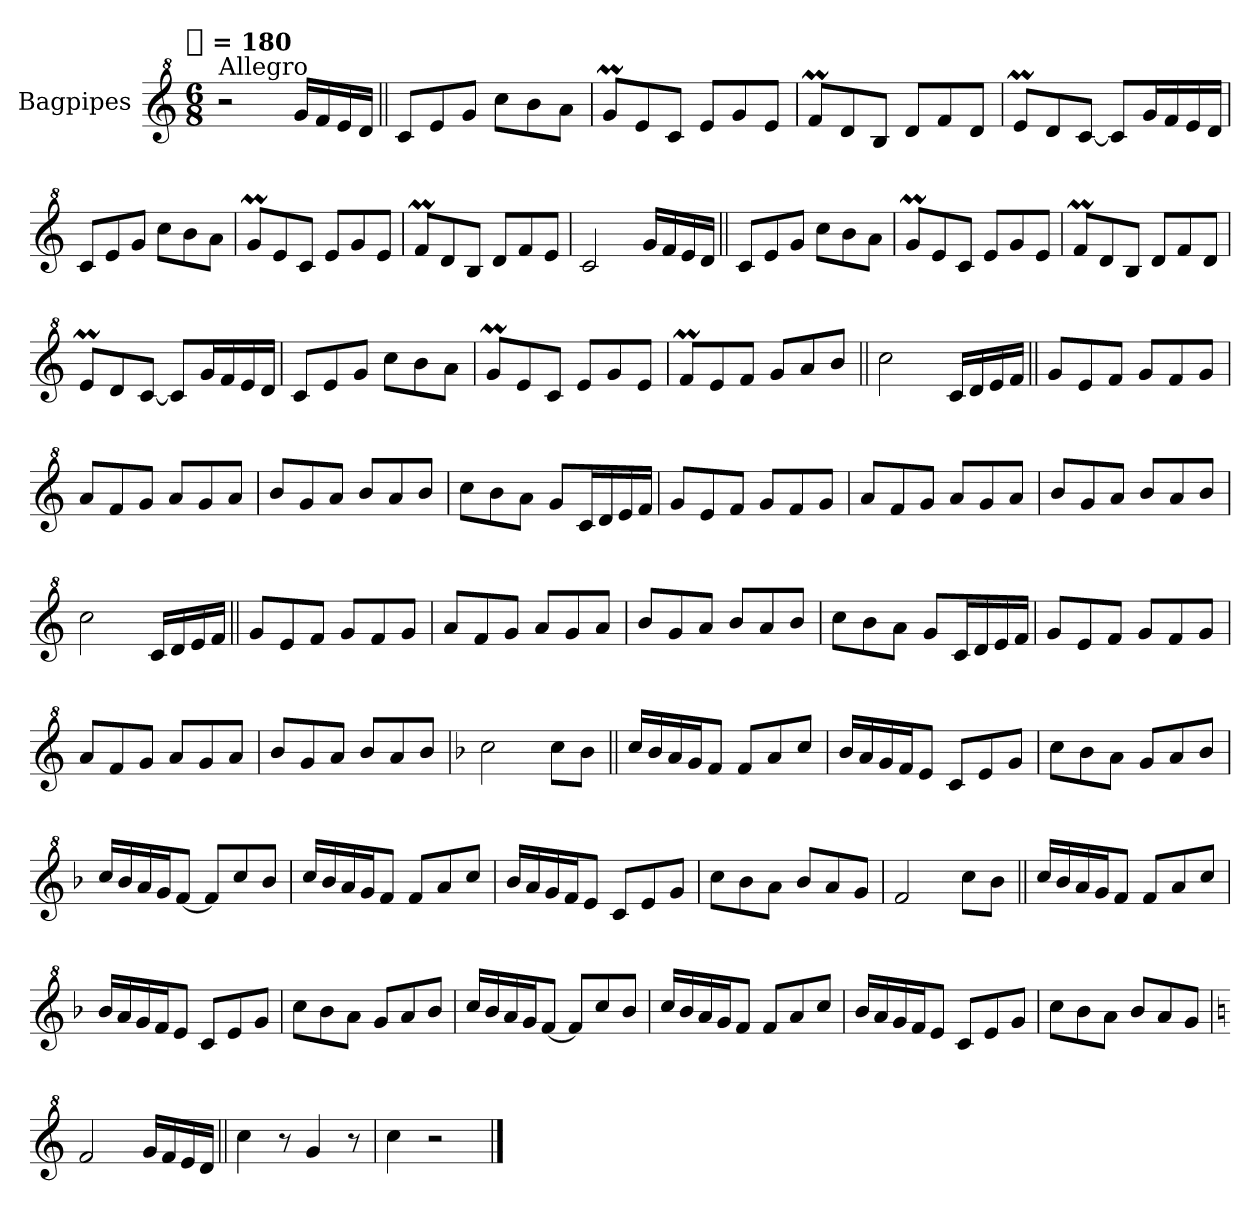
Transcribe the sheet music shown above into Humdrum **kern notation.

**kern
*part1
*staff1
*I"Bagpipes
*I'Bag
*clefG^2
*k[]
!!LO:TX:omd:t=[quarter] = 180
*M6/8
*MM180
=1
!LO:TX:a:t=Allegro
2r
16ggLL
16ff
16ee
16ddJJ
=||
8ccL
8ee
8ggJ
8cccL
8bb
8aaJ
=
8ggML
8ee
8ccJ
8eeL
8gg
8eeJ
=
8ffML
8dd
8bJ
8ddL
8ff
8ddJ
=
8eemL
8dd
[8ccJ
8ccL]
16ggL
16ff
16ee
16ddJJ
=
8ccL
8ee
8ggJ
8cccL
8bb
8aaJ
=
8ggML
8ee
8ccJ
8eeL
8gg
8eeJ
=
8ffML
8dd
8bJ
8ddL
8ff
8eeJ
=
2cc
16ggLL
16ff
16ee
16ddJJ
=||
8ccL
8ee
8ggJ
8cccL
8bb
8aaJ
=
8ggML
8ee
8ccJ
8eeL
8gg
8eeJ
=
8ffML
8dd
8bJ
8ddL
8ff
8ddJ
=
8eemL
8dd
[8ccJ
8ccL]
16ggL
16ff
16ee
16ddJJ
=
8ccL
8ee
8ggJ
8cccL
8bb
8aaJ
=
8ggML
8ee
8ccJ
8eeL
8gg
8eeJ
=
8ffML
8ee
8ffJ
8ggL
8aa
8bbJ
=||
2ccc
16ccLL
16dd
16ee
16ffJJ
=||
8ggL
8ee
8ffJ
8ggL
8ff
8ggJ
=
8aaL
8ff
8ggJ
8aaL
8gg
8aaJ
=
8bbL
8gg
8aaJ
8bbL
8aa
8bbJ
=
8cccL
8bb
8aaJ
8ggL
16ccL
16dd
16ee
16ffJJ
=
8ggL
8ee
8ffJ
8ggL
8ff
8ggJ
=
8aaL
8ff
8ggJ
8aaL
8gg
8aaJ
=
8bbL
8gg
8aaJ
8bbL
8aa
8bbJ
=
2ccc
16ccLL
16dd
16ee
16ffJJ
=||
8ggL
8ee
8ffJ
8ggL
8ff
8ggJ
=
8aaL
8ff
8ggJ
8aaL
8gg
8aaJ
=
8bbL
8gg
8aaJ
8bbL
8aa
8bbJ
=
8cccL
8bb
8aaJ
8ggL
16ccL
16dd
16ee
16ffJJ
=
8ggL
8ee
8ffJ
8ggL
8ff
8ggJ
=
8aaL
8ff
8ggJ
8aaL
8gg
8aaJ
=
8bbL
8gg
8aaJ
8bbL
8aa
8bbJ
=
*k[b-]
*F:
2ccc
8cccL
8bb-J
=||
16cccLL
16bb-
16aa
16ggJ
8ffJ
8ffL
8aa
8cccJ
=
16bb-LL
16aa
16gg
16ffJ
8eeJ
8ccL
8ee
8ggJ
=
8cccL
8bb-
8aaJ
8ggL
8aa
8bb-J
=
16cccLL
16bb-
16aa
16ggJ
[8ffJ
8ffL]
8ccc
8bb-J
=
16cccLL
16bb-
16aa
16ggJ
8ffJ
8ffL
8aa
8cccJ
=
16bb-LL
16aa
16gg
16ffJ
8eeJ
8ccL
8ee
8ggJ
=
8cccL
8bb-
8aaJ
8bb-L
8aa
8ggJ
=
2ff
8cccL
8bb-J
=||
16cccLL
16bb-
16aa
16ggJ
8ffJ
8ffL
8aa
8cccJ
=
16bb-LL
16aa
16gg
16ffJ
8eeJ
8ccL
8ee
8ggJ
=
8cccL
8bb-
8aaJ
8ggL
8aa
8bb-J
=
16cccLL
16bb-
16aa
16ggJ
[8ffJ
8ffL]
8ccc
8bb-J
=
16cccLL
16bb-
16aa
16ggJ
8ffJ
8ffL
8aa
8cccJ
=
16bb-LL
16aa
16gg
16ffJ
8eeJ
8ccL
8ee
8ggJ
=
8cccL
8bb-
8aaJ
8bb-L
8aa
8ggJ
=
*k[]
*C:
2ff
16ggLL
16ff
16ee
16ddJJ
=||
4ccc
8r
4gg
8r
=
4ccc
2r
==
*-
